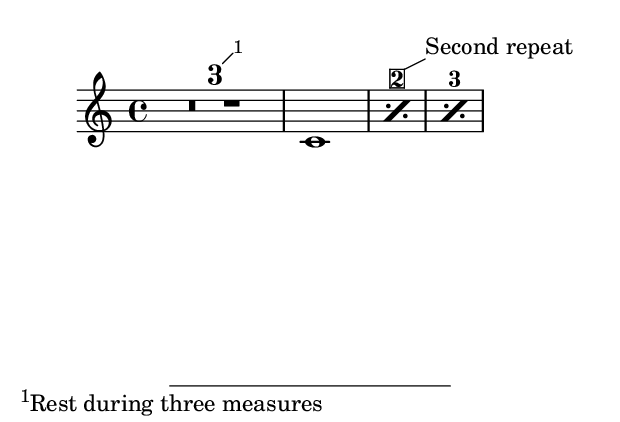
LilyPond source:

%% Generated by lilypond-book
%% Options: [exampleindent=10.16\mm,indent=0\mm,line-width=160\mm]
\include "lilypond-book-preamble.ly"


% ****************************************************************
% Start cut-&-pastable-section
% ****************************************************************

#(ly:set-option 'eps-box-padding 3.000000)



\paper {
  indent = 0\mm
  line-width = 160\mm
  % offset the left padding, also add 1mm as lilypond creates cropped
  % images with a little space on the right
  line-width = #(- line-width (* mm  3.000000) (* mm 1))
}

\layout {
  
}




% ****************************************************************
% ly snippet:
% ****************************************************************
\sourcefilename "/lilypond-2.24.3/input/regression/footnote-balloon-on-counter.ly"
\sourcefileline 0
\version "2.23.6"

\header {
  texidoc = "Balloons and footnotes on multi-measure rest numbers and
percent repeat counters are correctly placed."
}

\book {
  \markup \vspace #1
  \paper {
    #(set-paper-size "a7landscape")
  }
  \new Score \with {
    \consists Balloon_engraver
    countPercentRepeats = ##t
  }
  \compressMMRests {
    \footnote #'(1 . 1) "Rest during three measures" MultiMeasureRestNumber
    R1*3
    \after 1 \balloonGrobText PercentRepeatCounter #'(2 . 1) "Second repeat"
    \repeat percent 3 { c'1 }
  }
}



% ****************************************************************
% end ly snippet
% ****************************************************************
